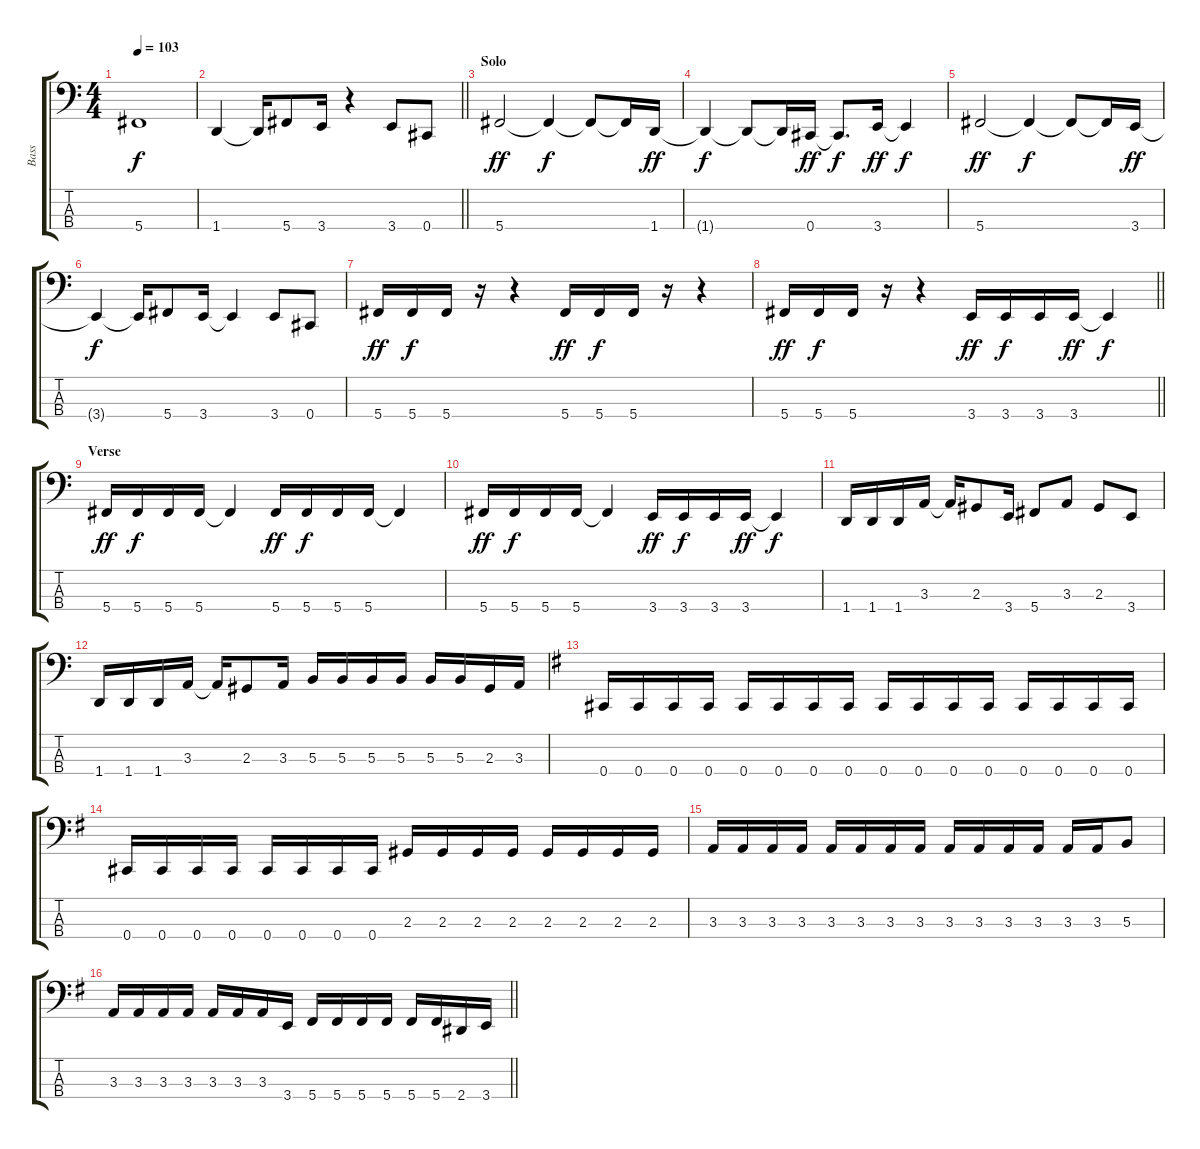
\track ("Bass" "Bass") {instrument electricbassfinger}
\staff {score tabs}
\tuning (E2 B1 Gb1 Db1) {hide}
\ts (4 4)
\tempo 103
\clef f4
\ks c
5.4.1{dy f} |
\barLineRight lightlight
1.4.4 1.4{t}.16 5.4.8 3.4.16 r.4 3.4.8 0.4.8 |
\section ("" "Solo")
5.4.2{dy ff} 5.4{t}.4{dy f} 5.4{t}.8 5.4{t}.16 1.4.16{dy ff} |
1.4{t}.4{dy f} 1.4{t}.8 1.4{t}.16 0.4.16{dy ff} 0.4{t}.8{d dy f} 3.4.16{dy ff} 3.4{t}.4{dy f} |
5.4.2{dy ff} 5.4{t}.4{dy f} 5.4{t}.8 5.4{t}.16 3.4.16{dy ff} |
3.4{t}.4{dy f} 3.4{t}.16 5.4.8 3.4.16 3.4{t}.4 3.4.8 0.4.8 |
5.4.16{dy ff} 5.4.16{dy f} 5.4.16 r.16 r.4 5.4.16{dy ff} 5.4.16{dy f} 5.4.16 r.16 r.4 |
\barLineRight lightlight
5.4.16{dy ff} 5.4.16{dy f} 5.4.16 r.16 r.4 3.4.16{dy ff} 3.4.16{dy f} 3.4.16 3.4.16{dy ff} 3.4{t}.4{dy f} |
\section ("" "Verse")
5.4.16{dy ff} 5.4.16{dy f} 5.4.16 5.4.16 5.4{t}.4 5.4.16{dy ff} 5.4.16{dy f} 5.4.16 5.4.16 5.4{t}.4 |
5.4.16{dy ff} 5.4.16{dy f} 5.4.16 5.4.16 5.4{t}.4 3.4.16{dy ff} 3.4.16{dy f} 3.4.16 3.4.16{dy ff} 3.4{t}.4{dy f} |
1.4.16 1.4.16 1.4.16 3.3.16 3.3{t}.16 2.3.8 3.4.16 5.4.8 3.3.8 2.3.8 3.4.8 |
1.4.16 1.4.16 1.4.16 3.3.16 3.3{t}.16 2.3.8 3.3.16 5.3.16 5.3.16 5.3.16 5.3.16 5.3.16 5.3.16 2.3.16 3.3.16 |
\ks g
0.4.16 0.4.16 0.4.16 0.4.16 0.4.16 0.4.16 0.4.16 0.4.16 0.4.16 0.4.16 0.4.16 0.4.16 0.4.16 0.4.16 0.4.16 0.4.16 |
0.4.16 0.4.16 0.4.16 0.4.16 0.4.16 0.4.16 0.4.16 0.4.16 2.3.16 2.3.16 2.3.16 2.3.16 2.3.16 2.3.16 2.3.16 2.3.16 |
3.3.16 3.3.16 3.3.16 3.3.16 3.3.16 3.3.16 3.3.16 3.3.16 3.3.16 3.3.16 3.3.16 3.3.16 3.3.16 3.3.16 5.3.8 |
\barLineRight lightlight
3.3.16 3.3.16 3.3.16 3.3.16 3.3.16 3.3.16 3.3.16 3.4.16 5.4.16 5.4.16 5.4.16 5.4.16 5.4.16 5.4.16 2.4.16 3.4.16
